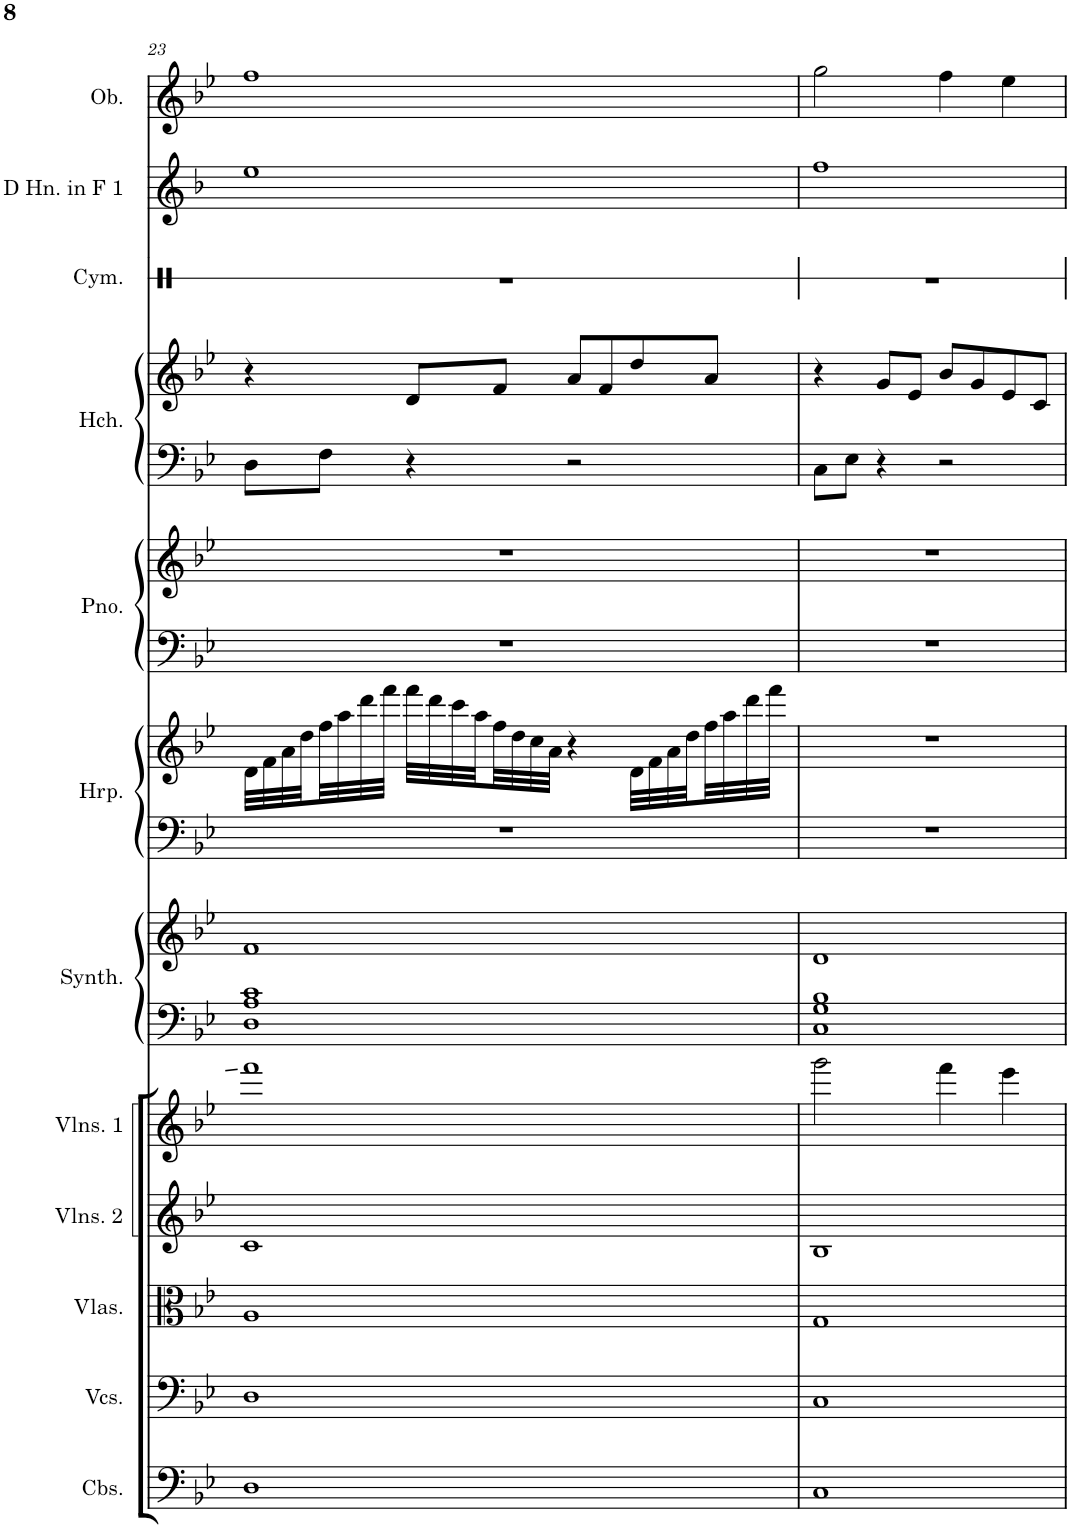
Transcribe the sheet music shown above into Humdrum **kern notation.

**kern	**kern	**kern	**kern	**kern	**kern	**kern	**kern	**kern	**kern	**kern	**kern	**kern	**kern	**kern	**kern
*part12	*part11	*part10	*part9	*part8	*part7	*part7	*part6	*part6	*part5	*part5	*part4	*part4	*part3	*part2	*part1
*staff16	*staff15	*staff14	*staff13	*staff12	*staff11	*staff10	*staff9	*staff8	*staff7	*staff6	*staff5	*staff4	*staff3	*staff2	*staff1
*I"Contrabasses	*I"Violoncellos	*I"Violas	*I"Violins 2	*I"Violins 1	*I"String Synthesiser	*	*I"Harp	*	*I"Piano	*	*I"Harpsichord	*	*I"Cymbal	*I"Horn in F 1	*I"Oboe
*I'Cbs.	*I'Vcs.	*I'Vlas.	*I'Vlns. 2	*I'Vlns. 1	*I'Synth.	*	*I'Hrp.	*	*I'Pno.	*	*I'Hch.	*	*I'Cym.	*	*I'Ob.
!!LO:PB:g=z
*clefF4	*clefF4	*clefC3	*clefG2	*clefG2	*clefF4	*clefG2	*clefF4	*clefG2	*clefF4	*clefG2	*clefF4	*clefG2	*clefX	*clefG2	*clefG2
*Trd7c12	*	*	*	*	*	*	*	*	*	*	*	*	*	*Trd4c7	*
*k[b-e-]	*k[b-e-]	*k[b-e-]	*k[b-e-]	*k[b-e-]	*k[b-e-]	*k[b-e-]	*k[b-e-]	*k[b-e-]	*k[b-e-]	*k[b-e-]	*k[b-e-]	*k[b-e-]	*k[]	*k[b-]	*k[b-e-]
*M4/4	*M4/4	*M4/4	*M4/4	*M4/4	*M4/4	*M4/4	*M4/4	*M4/4	*M4/4	*M4/4	*M4/4	*M4/4	*M4/4	*M4/4	*M4/4
=23	=23	=23	=23	=23	=23	=23	=23	=23	=23	=23	=23	=23	=23	=23	=23
1D	1D	1A	1c	1fff	1D 1A 1c	1f	1r	32d\LLL	1r	1r	8D\L	4r	1r	1ee	1ff
.	.	.	.	.	.	.	.	32f\	.	.	.	.	.	.	.
.	.	.	.	.	.	.	.	32a\	.	.	.	.	.	.	.
.	.	.	.	.	.	.	.	32dd\	.	.	.	.	.	.	.
.	.	.	.	.	.	.	.	32ff\	.	.	8F\J	.	.	.	.
.	.	.	.	.	.	.	.	32aa\	.	.	.	.	.	.	.
.	.	.	.	.	.	.	.	32ddd\	.	.	.	.	.	.	.
.	.	.	.	.	.	.	.	32fff\JJJ	.	.	.	.	.	.	.
.	.	.	.	.	.	.	.	32fff\LLL	.	.	4r	8d/L	.	.	.
.	.	.	.	.	.	.	.	32ddd\	.	.	.	.	.	.	.
.	.	.	.	.	.	.	.	32ccc\	.	.	.	.	.	.	.
.	.	.	.	.	.	.	.	32aa\	.	.	.	.	.	.	.
.	.	.	.	.	.	.	.	32ff\	.	.	.	8f/J	.	.	.
.	.	.	.	.	.	.	.	32dd\	.	.	.	.	.	.	.
.	.	.	.	.	.	.	.	32cc\	.	.	.	.	.	.	.
.	.	.	.	.	.	.	.	32a\JJJ	.	.	.	.	.	.	.
.	.	.	.	.	.	.	.	4r	.	.	2r	8a/L	.	.	.
.	.	.	.	.	.	.	.	.	.	.	.	8f/	.	.	.
.	.	.	.	.	.	.	.	32d\LLL	.	.	.	8dd/	.	.	.
.	.	.	.	.	.	.	.	32f\	.	.	.	.	.	.	.
.	.	.	.	.	.	.	.	32a\	.	.	.	.	.	.	.
.	.	.	.	.	.	.	.	32dd\	.	.	.	.	.	.	.
.	.	.	.	.	.	.	.	32ff\	.	.	.	8a/J	.	.	.
.	.	.	.	.	.	.	.	32aa\	.	.	.	.	.	.	.
.	.	.	.	.	.	.	.	32ddd\	.	.	.	.	.	.	.
.	.	.	.	.	.	.	.	32fff\JJJ	.	.	.	.	.	.	.
=24	=24	=24	=24	=24	=24	=24	=24	=24	=24	=24	=24	=24	=24	=24	=24
1C	1C	1G	1B-	2ggg\	1C 1G 1B-	1d	1r	1r	1r	1r	8C\L	4r	1r	1ff	2gg\
.	.	.	.	.	.	.	.	.	.	.	8E-\J	.	.	.	.
.	.	.	.	.	.	.	.	.	.	.	4r	8g/L	.	.	.
.	.	.	.	.	.	.	.	.	.	.	.	8e-/J	.	.	.
.	.	.	.	4fff\	.	.	.	.	.	.	2r	8b-/L	.	.	4ff\
.	.	.	.	.	.	.	.	.	.	.	.	8g/	.	.	.
.	.	.	.	4eee-\	.	.	.	.	.	.	.	8e-/	.	.	4ee-\
.	.	.	.	.	.	.	.	.	.	.	.	8c/J	.	.	.
=	=	=	=	=	=	=	=	=	=	=	=	=	=	=	=
*-	*-	*-	*-	*-	*-	*-	*-	*-	*-	*-	*-	*-	*-	*-	*-
